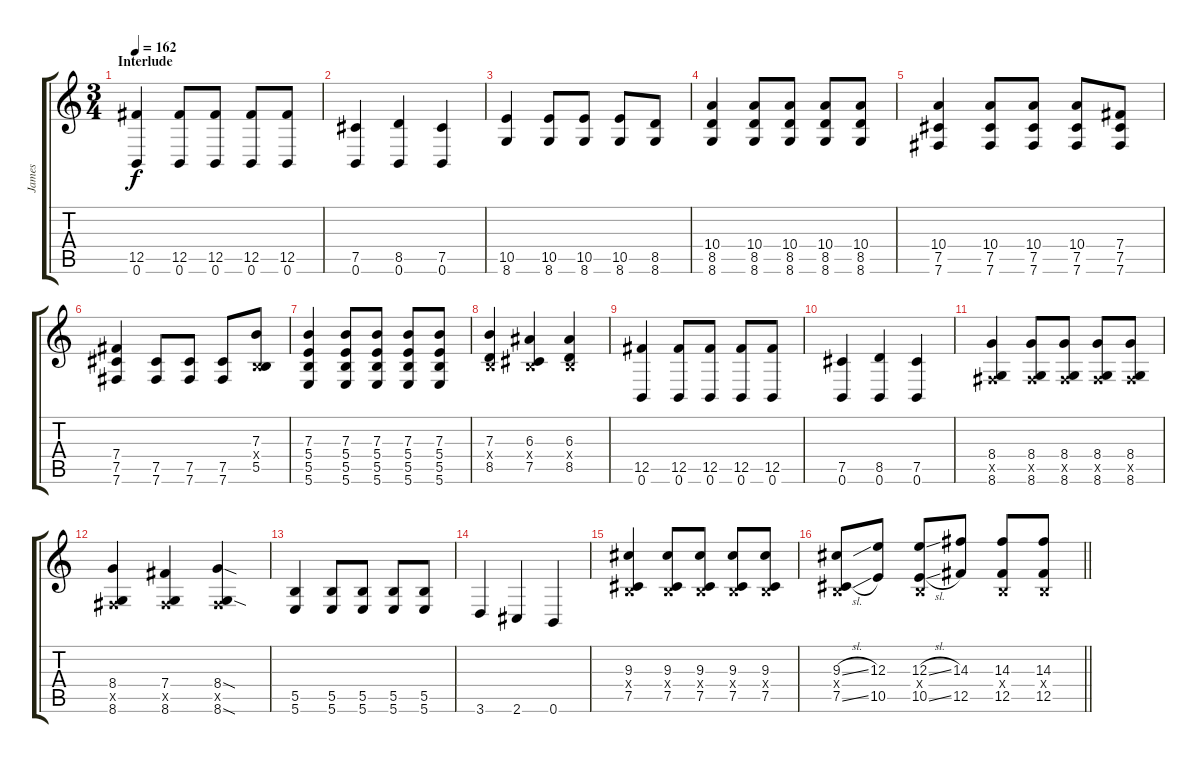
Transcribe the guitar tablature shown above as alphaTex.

\track ("James" "James") {instrument distortionguitar}
\staff {score tabs}
\tuning (Db4 Ab3 E3 B2 Gb2 B1) {hide}
\ts (3 4)
\section ("" "Interlude")
\tempo 162
\clef g2
\ks c
(12.5 0.6).4{dy f} (12.5 0.6).8 (12.5 0.6).8 (12.5 0.6).8 (12.5 0.6).8 |
(7.5 0.6).4 (8.5 0.6).4 (7.5 0.6).4 |
(10.5 8.6).4 (10.5 8.6).8 (10.5 8.6).8 (10.5 8.6).8 (8.5 8.6).8 |
(10.4 8.5 8.6).4 (10.4 8.5 8.6).8 (10.4 8.5 8.6).8 (10.4 8.5 8.6).8 (10.4 8.5 8.6).8 |
(10.4 7.5 7.6).4 (10.4 7.5 7.6).8 (10.4 7.5 7.6).8 (10.4 7.5 7.6).8 (7.4 7.5 7.6).8 |
(7.4 7.5 7.6).4 (7.5 7.6).8 (7.5 7.6).8 (7.5 7.6).8 (7.3 0.4{x} 5.5).8 |
(7.3 5.4 5.5 5.6).4 (7.3 5.4 5.5 5.6).8 (7.3 5.4 5.5 5.6).8 (7.3 5.4 5.5 5.6).8 (7.3 5.4 5.5 5.6).8 |
(7.3 0.4{x} 8.5).4 (6.3 0.4{x} 7.5).4 (6.3 0.4{x} 8.5).4 |
(12.5 0.6).4 (12.5 0.6).8 (12.5 0.6).8 (12.5 0.6).8 (12.5 0.6).8 |
(7.5 0.6).4 (8.5 0.6).4 (7.5 0.6).4 |
(8.4 0.5{x} 8.6).4 (8.4 0.5{x} 8.6).8 (8.4 0.5{x} 8.6).8 (8.4 0.5{x} 8.6).8 (8.4 0.5{x} 8.6).8 |
(8.4 0.5{x} 8.6).4 (7.4 0.5{x} 8.6).4 (8.4{sod} 0.5{x} 8.6{sod}).4 |
(5.5 5.6).4 (5.5 5.6).8 (5.5 5.6).8 (5.5 5.6).8 (5.5 5.6).8 |
3.6.4 2.6.4 0.6.4 |
(9.3 0.4{x} 7.5).4 (9.3 0.4{x} 7.5).8 (9.3 0.4{x} 7.5).8 (9.3 0.4{x} 7.5).8 (9.3 0.4{x} 7.5).8 |
\barLineRight lightlight
(9.3{sl} 0.4{x} 7.5{sl}).8 (12.3 10.5).8 (12.3{sl} 0.4{x} 10.5{sl}).8 (14.3 12.5).8 (14.3 0.4{x} 12.5).8 (14.3 0.4{x} 12.5).8
